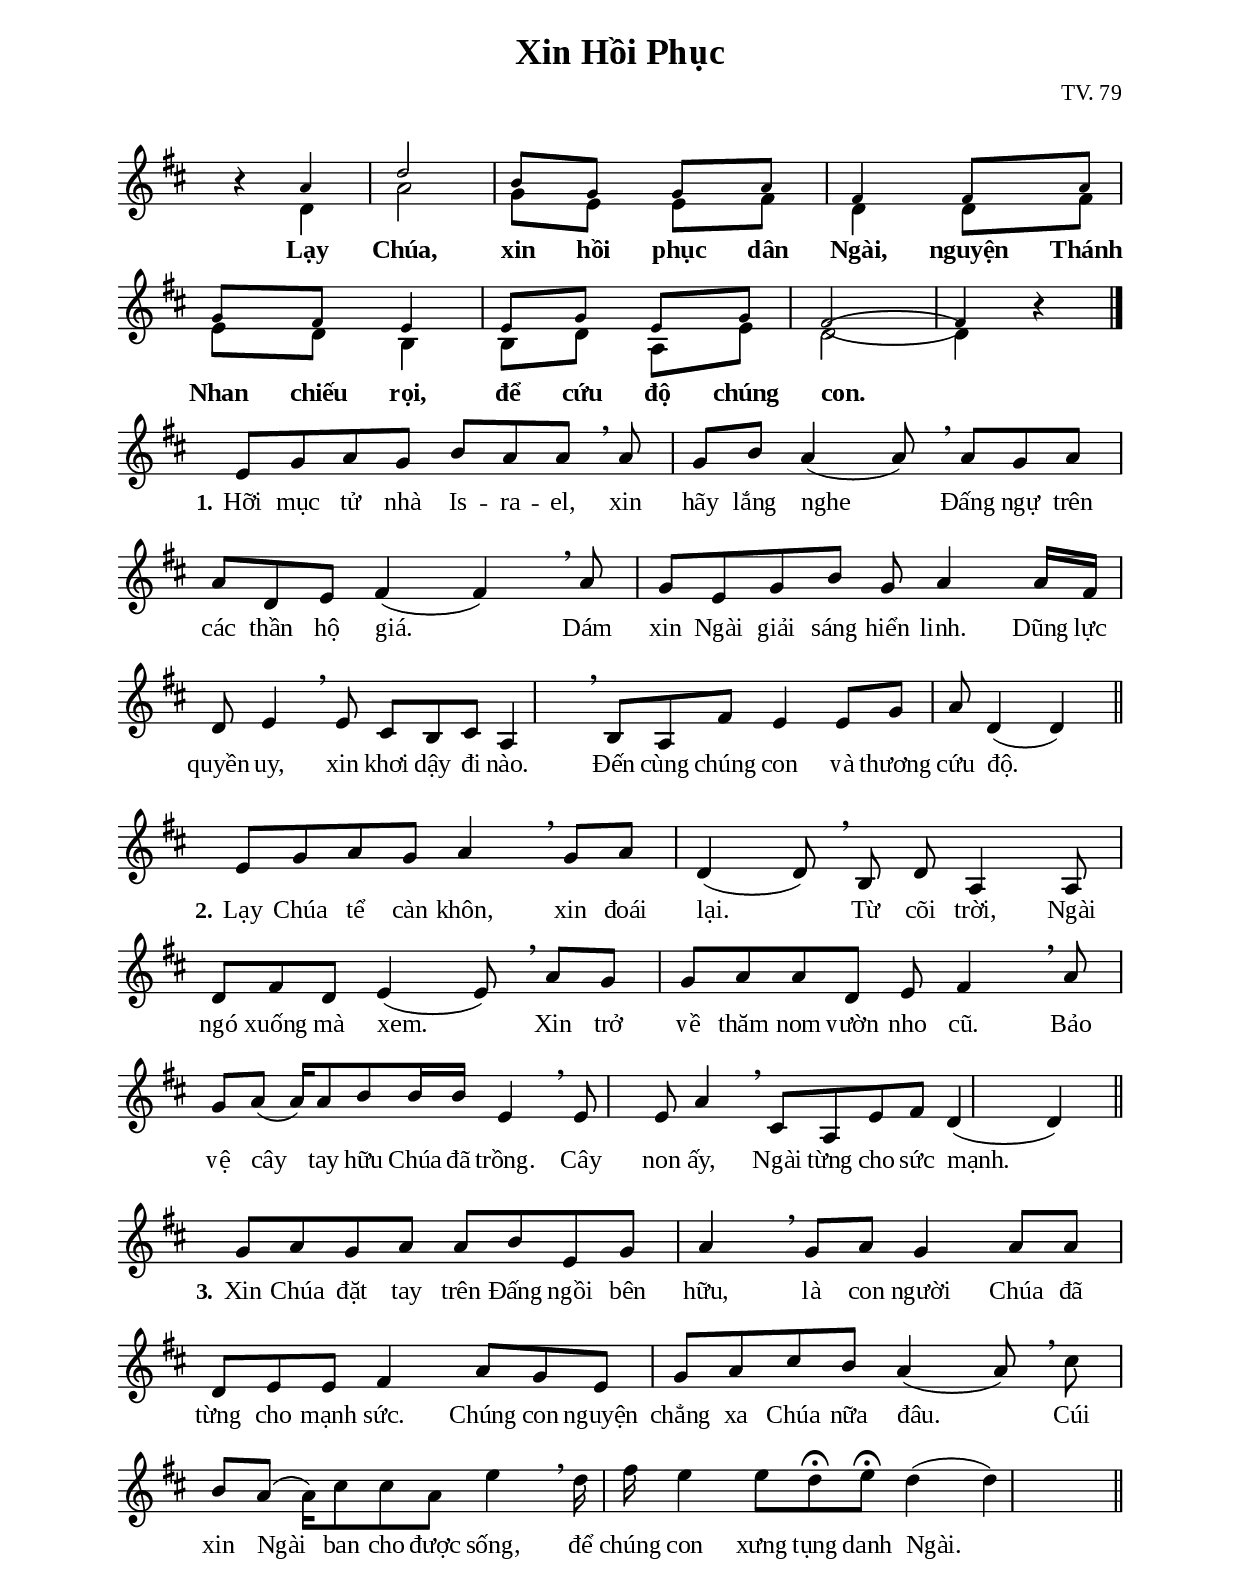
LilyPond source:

% Cài đặt chung
\version "2.20.0"
\include "english.ly"

\header {
  title = "Xin Hồi Phục"
  composer = "TV. 79"
  arranger = " "
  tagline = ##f
}

global = {
  \key d \major
  \time 2/4
}

smallNote = #(define-music-function
  (parser location note)
  (ly:music?)
  #{
    \tweak font-size #-3
    #note
  #}
)

\paper {
  #(set-paper-size "a4")
  top-margin = 20\mm
  bottom-margin = 15\mm
  left-margin = 20\mm
  right-margin = 20\mm
  indent = #0
  #(define fonts
	 (make-pango-font-tree "Liberation Serif"
	 		       "Liberation Serif"
			       "Liberation Serif"
			       (/ 20 20)))
}

% Nhạc điệp khúc
nhacDiepKhucSop= \relative c' {
  \override Lyrics.LyricSpace.minimum-distance = #4.0
  \override Score.BarNumber.break-visibility = ##(#f #f #f)
  r4 d4 |
  a'2 |
  g8 e e fs |
  d4 d8 fs 
  e d b4 |
  b8 d a e' |
  d2 ( |
  d4) r \bar "|."
}

nhacDiepKhucBass= \relative c' {
  \override Lyrics.LyricSpace.minimum-distance = #4.0
  \override Score.BarNumber.break-visibility = ##(#f #f #f)
  \override NoteHead.font-size = #-2
  r4 a'4 |
  d2 |
  b8 g g a |
  fs4 fs8 a |
  g fs e4 |
  e8 g e g |
  fs2 ( |
  fs4) r
}

% Nhạc phiên khúc
nhacPhienKhucMot = \relative c' {
  \set Score.barAlways = ##t
  \set Score.defaultBarType = ""
  \override Score.BarNumber.break-visibility = ##(#f #f #f)
  e8 g a g b a a \breathe
  a g b a4 (a8) \breathe
  a g a a d, e fs4 (fs) \breathe
  a8 g e g b g a4 a16 fs d8 e4 \breathe
  e8 cs b cs a4 \breathe
  b8 a fs' e4 e8 g a d,4 (d) \bar "||"
}

nhacPhienKhucHai = \relative c' {
  \set Score.barAlways = ##t
  \set Score.defaultBarType = ""
  \override Score.BarNumber.break-visibility = ##(#f #f #f)
  e8 g a g a4 \breathe
  g8 a d,4 (d8) \breathe
  b d a4 a8 d fs d e4 (e8) \breathe
  a g g a a d, e fs4 \breathe
  a8 g a (a16) a8 b b16 b e,4 \breathe
  e8 e a4 \breathe
  cs,8 a e' fs d4 (d) \bar "||"
}

nhacPhienKhucBa = \relative c' {
  \set Score.barAlways = ##t
  \set Score.defaultBarType = ""
  \override Score.BarNumber.break-visibility = ##(#f #f #f)
  g'8 a g a a b e, g a4 \breathe
  g8 a g4 a8 a d, e e fs4 a8 g e g a cs b a4 (a8) \breathe
  cs b a (a16) cs8 cs a e'4 \breathe
  d16 fs e4 e8 d8 \fermata e \fermata d4 (d) \bar "||"
}

% Lời điệp khúc
loiDiepKhuc = \lyricmode {
  \override Lyrics.LyricText.font-series = #'bold
  Lạy Chúa, xin hồi phục dân Ngài,
  nguyện Thánh Nhan chiếu rọi, để cứu độ chúng con.
}

% Lời phiên khúc
loiPhienKhucMot = \lyricmode {
  \set stanza = #"1."
  Hỡi mục tử nhà Is -- ra -- el, xin hãy lắng nghe
  Đấng ngự trên các thần hộ giá.
  Dám xin Ngài giải sáng hiển linh.
  Dũng lực quyền uy, xin khơi dậy đi nào.
  Đến cùng chúng con và thương cứu độ.
}

loiPhienKhucHai = \lyricmode {
  \set stanza = #"2."
  Lạy Chúa tể càn khôn, xin đoái lại.
  Từ cõi trời, Ngài ngó xuống mà xem.
  Xin trở về thăm nom vườn nho cũ.
  Bảo vệ cây tay hữu Chúa đã trồng.
  Cây non ấy, Ngài từng cho sức mạnh.
}

loiPhienKhucBa = \lyricmode {
  \set stanza = #"3."
  Xin Chúa đặt tay trên Đấng ngồi bên hữu,
  là con người Chúa đã từng cho mạnh sức.
  Chúng con nguyện chẳng xa Chúa nữa đâu.
  Cúi xin Ngài ban cho được sống,
  để chúng con xưng tụng danh Ngài.
}


% Dàn trang
\score {
  \new ChoirStaff <<
    \new Staff = chorus \with {
        \consists "Merge_rests_engraver"
      }
      <<
      \override Staff.TimeSignature.transparent = ##t
      \new Voice = "sopranos" {
        \voiceOne \global \stemDown \nhacDiepKhucSop
      }
      \new Voice = "basses" {
        \voiceTwo \global \stemUp \nhacDiepKhucBass
      }
    >>
    \new Lyrics = basses
    \context Lyrics = basses \lyricsto sopranos \loiDiepKhuc
  >>
}

\score {
  \new ChoirStaff <<
    \new Staff = verses <<
      \override Staff.TimeSignature.transparent = ##t
      \new Voice = "verse" {
        \key d \major \stemNeutral \nhacPhienKhucMot
      }
    >>
    \new Lyrics \lyricsto verse \loiPhienKhucMot
  >>
}

\score {
  \new ChoirStaff <<
    \new Staff = verses <<
      \override Staff.TimeSignature.transparent = ##t
      \new Voice = "verse" {
        \key d \major \stemNeutral \nhacPhienKhucHai
      }
    >>
    \new Lyrics \lyricsto verse \loiPhienKhucHai
  >>
}

\score {
  \new ChoirStaff <<
    \new Staff = verses <<
      \override Staff.TimeSignature.transparent = ##t
      \new Voice = "verse" {
        \key d \major \stemNeutral \nhacPhienKhucBa
      }
    >>
    \new Lyrics \lyricsto verse \loiPhienKhucBa
  >>
}
